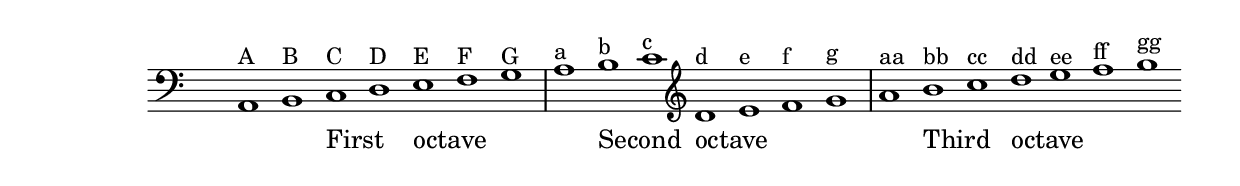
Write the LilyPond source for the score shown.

\relative {
	\set Score.automaticBars = ##f
	\override Score.TimeSignature.transparent = ##t
	\clef bass
	\cadenzaOn a,1^"A" b^"B" c^"C" d^"D" e^"E" f^"F" g^"G" \bar "|" a^"a" b^"b" c^"c" \clef treble d^"d" e^"e" f^"f" g^"g" \bar "|" a^"aa" b^"bb" c^"cc" d^"dd" e^"ee" f^"ff" g^"gg" \cadenzaOff
}

\addlyrics{\override LyricText.self-alignment-X = #LEFT _1 _ First _ octave _ _ _ Second _ octave _ _ _ _ Third _ octave}